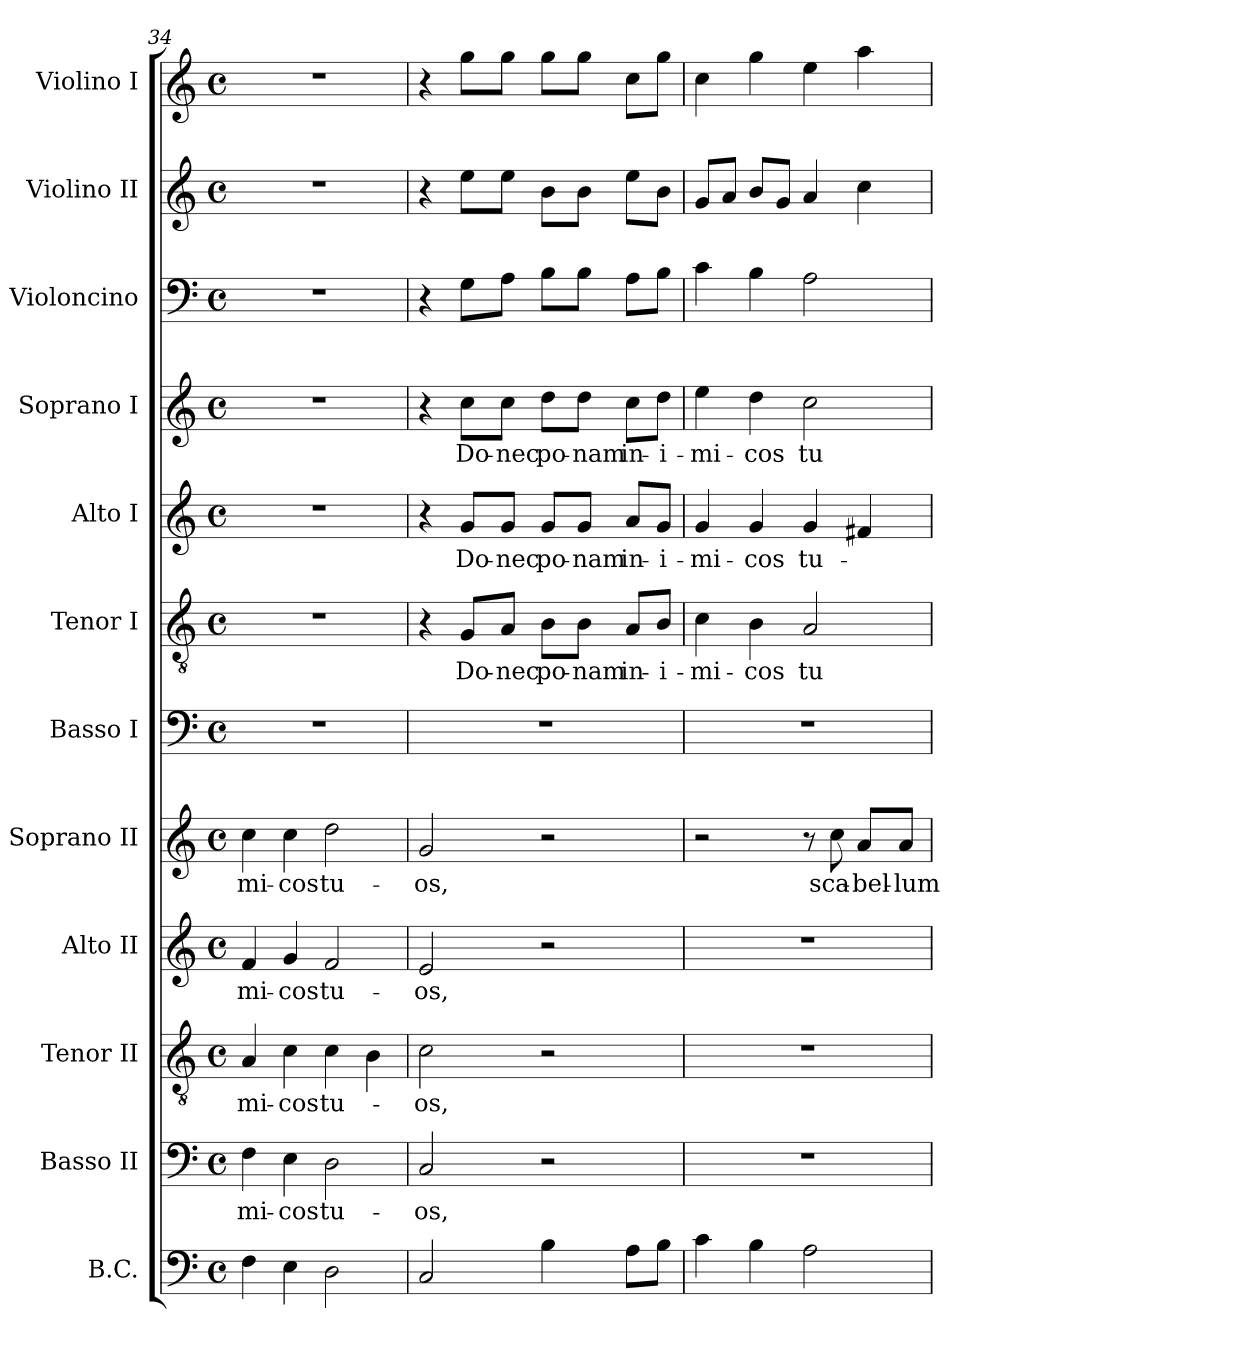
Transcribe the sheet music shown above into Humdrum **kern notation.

**kern	**kern	**text	**kern	**text	**kern	**text	**kern	**text	**kern	**kern	**text	**kern	**text	**kern	**text	**kern	**kern	**kern
*part12	*part11	*part11	*part10	*part10	*part9	*part9	*part8	*part8	*part7	*part6	*part6	*part5	*part5	*part4	*part4	*part3	*part2	*part1
*staff12	*staff11	*staff11	*staff10	*staff10	*staff9	*staff9	*staff8	*staff8	*staff7	*staff6	*staff6	*staff5	*staff5	*staff4	*staff4	*staff3	*staff2	*staff1
*I"B.C.	*I"Basso II	*	*I"Tenor II	*	*I"Alto II	*	*I"Soprano II	*	*I"Basso I	*I"Tenor I	*	*I"Alto I	*	*I"Soprano I	*	*I"Violoncino	*I"Violino II	*I"Violino I
*I'BC	*I'B 2	*	*I'T 2	*	*I'A 2	*	*I'S 2	*	*I'B 1	*I'T 1	*	*I'A 1	*	*I'S 1	*	*I'Vc.	*I'Vln. II	*I'Vln. I
*clefF4	*clefF4	*	*clefGv2	*	*clefG2	*	*clefG2	*	*clefF4	*clefGv2	*	*clefG2	*	*clefG2	*	*clefF4	*clefG2	*clefG2
*k[]	*k[]	*	*k[]	*	*k[]	*	*k[]	*	*k[]	*k[]	*	*k[]	*	*k[]	*	*k[]	*k[]	*k[]
*C:	*C:	*	*C:	*	*C:	*	*C:	*	*C:	*C:	*	*C:	*	*C:	*	*C:	*C:	*C:
*M4/4	*M4/4	*	*M4/4	*	*M4/4	*	*M4/4	*	*M4/4	*M4/4	*	*M4/4	*	*M4/4	*	*M4/4	*M4/4	*M4/4
*met(c)	*met(c)	*	*met(c)	*	*met(c)	*	*met(c)	*	*met(c)	*met(c)	*	*met(c)	*	*met(c)	*	*met(c)	*met(c)	*met(c)
=34	=34	=34	=34	=34	=34	=34	=34	=34	=34	=34	=34	=34	=34	=34	=34	=34	=34	=34
!	!	!LO:LY:b	!	!	!	!	!	!	!	!	!	!	!	!	!	!	!	!
!	!	!	!	!LO:LY:b	!	!	!	!	!	!	!	!	!	!	!	!	!	!
!	!	!	!	!	!	!LO:LY:b	!	!	!	!	!	!	!	!	!	!	!	!
!	!	!	!	!	!	!	!	!LO:LY:b	!	!	!	!	!	!	!	!	!	!
4F\	4F\	-mi-	4A/	-mi-	4f/	-mi-	4cc\	-mi-	1r	1r	.	1r	.	1r	.	1r	1r	1r
!	!	!LO:LY:b	!	!	!	!	!	!	!	!	!	!	!	!	!	!	!	!
!	!	!	!	!LO:LY:b	!	!	!	!	!	!	!	!	!	!	!	!	!	!
!	!	!	!	!	!	!LO:LY:b	!	!	!	!	!	!	!	!	!	!	!	!
!	!	!	!	!	!	!	!	!LO:LY:b	!	!	!	!	!	!	!	!	!	!
4E\	4E\	-cos	4c\	-cos	4g/	-cos	4cc\	-cos	.	.	.	.	.	.	.	.	.	.
!	!	!LO:LY:b	!	!	!	!	!	!	!	!	!	!	!	!	!	!	!	!
!	!	!	!	!LO:LY:b	!	!	!	!	!	!	!	!	!	!	!	!	!	!
!	!	!	!	!	!	!LO:LY:b	!	!	!	!	!	!	!	!	!	!	!	!
!	!	!	!	!	!	!	!	!LO:LY:b	!	!	!	!	!	!	!	!	!	!
2D\	2D\	tu-	4c\	tu-	2f/	tu-	2dd\	tu-	.	.	.	.	.	.	.	.	.	.
.	.	.	4B\	.	.	.	.	.	.	.	.	.	.	.	.	.	.	.
!!LO:PB:g=z
=35	=35	=35	=35	=35	=35	=35	=35	=35	=35	=35	=35	=35	=35	=35	=35	=35	=35	=35
!	!	!LO:LY:b	!	!	!	!	!	!	!	!	!	!	!	!	!	!	!	!
!	!	!	!	!LO:LY:b	!	!	!	!	!	!	!	!	!	!	!	!	!	!
!	!	!	!	!	!	!LO:LY:b	!	!	!	!	!	!	!	!	!	!	!	!
!	!	!	!	!	!	!	!	!LO:LY:b	!	!	!	!	!	!	!	!	!	!
2C/	2C/	-os,	2c\	-os,	2e/	-os,	2g/	-os,	1r	4r	.	4r	.	4r	.	4r	4r	4r
!	!	!	!	!	!	!	!	!	!	!	!LO:LY:b	!	!	!	!	!	!	!
!	!	!	!	!	!	!	!	!	!	!	!	!	!LO:LY:b	!	!	!	!	!
!	!	!	!	!	!	!	!	!	!	!	!	!	!	!	!LO:LY:b	!	!	!
.	.	.	.	.	.	.	.	.	.	8G/L	Do-	8g/L	Do-	8cc\L	Do-	8G\L	8ee\L	8gg\L
!	!	!	!	!	!	!	!	!	!	!	!LO:LY:b	!	!	!	!	!	!	!
!	!	!	!	!	!	!	!	!	!	!	!	!	!LO:LY:b	!	!	!	!	!
!	!	!	!	!	!	!	!	!	!	!	!	!	!	!	!LO:LY:b	!	!	!
.	.	.	.	.	.	.	.	.	.	8A/J	-nec	8g/J	-nec	8cc\J	-nec	8A\J	8ee\J	8gg\J
!	!	!	!	!	!	!	!	!	!	!	!LO:LY:b	!	!	!	!	!	!	!
!	!	!	!	!	!	!	!	!	!	!	!	!	!LO:LY:b	!	!	!	!	!
!	!	!	!	!	!	!	!	!	!	!	!	!	!	!	!LO:LY:b	!	!	!
4B\	2r	.	2r	.	2r	.	2r	.	.	8B\L	po-	8g/L	po-	8dd\L	po-	8B\L	8b\L	8gg\L
!	!	!	!	!	!	!	!	!	!	!	!LO:LY:b	!	!	!	!	!	!	!
!	!	!	!	!	!	!	!	!	!	!	!	!	!LO:LY:b	!	!	!	!	!
!	!	!	!	!	!	!	!	!	!	!	!	!	!	!	!LO:LY:b	!	!	!
.	.	.	.	.	.	.	.	.	.	8B\J	-nam	8g/J	-nam	8dd\J	-nam	8B\J	8b\J	8gg\J
!	!	!	!	!	!	!	!	!	!	!	!LO:LY:b	!	!	!	!	!	!	!
!	!	!	!	!	!	!	!	!	!	!	!	!	!LO:LY:b	!	!	!	!	!
!	!	!	!	!	!	!	!	!	!	!	!	!	!	!	!LO:LY:b	!	!	!
8A\L	.	.	.	.	.	.	.	.	.	8A/L	in-	8a/L	in-	8cc\L	in-	8A\L	8ee\L	8cc\L
!	!	!	!	!	!	!	!	!	!	!	!LO:LY:b	!	!	!	!	!	!	!
!	!	!	!	!	!	!	!	!	!	!	!	!	!LO:LY:b	!	!	!	!	!
!	!	!	!	!	!	!	!	!	!	!	!	!	!	!	!LO:LY:b	!	!	!
8B\J	.	.	.	.	.	.	.	.	.	8B/J	-i-	8g/J	-i-	8dd\J	-i-	8B\J	8b\J	8gg\J
=36	=36	=36	=36	=36	=36	=36	=36	=36	=36	=36	=36	=36	=36	=36	=36	=36	=36	=36
!	!	!	!	!	!	!	!	!	!	!	!LO:LY:b	!	!	!	!	!	!	!
!	!	!	!	!	!	!	!	!	!	!	!	!	!LO:LY:b	!	!	!	!	!
!	!	!	!	!	!	!	!	!	!	!	!	!	!	!	!LO:LY:b	!	!	!
4c\	1r	.	1r	.	1r	.	2r	.	1r	4c\	-mi-	4g/	-mi-	4ee\	-mi-	4c\	8g/L	4cc\
.	.	.	.	.	.	.	.	.	.	.	.	.	.	.	.	.	8a/J	.
!	!	!	!	!	!	!	!	!	!	!	!LO:LY:b	!	!	!	!	!	!	!
!	!	!	!	!	!	!	!	!	!	!	!	!	!LO:LY:b	!	!	!	!	!
!	!	!	!	!	!	!	!	!	!	!	!	!	!	!	!LO:LY:b	!	!	!
4B\	.	.	.	.	.	.	.	.	.	4B\	-cos	4g/	-cos	4dd\	-cos	4B\	8b/L	4gg\
.	.	.	.	.	.	.	.	.	.	.	.	.	.	.	.	.	8g/J	.
!	!	!	!	!	!	!	!	!	!	!	!LO:LY:b	!	!	!	!	!	!	!
!	!	!	!	!	!	!	!	!	!	!	!	!	!LO:LY:b	!	!	!	!	!
!	!	!	!	!	!	!	!	!	!	!	!	!	!	!	!LO:LY:b	!	!	!
2A\	.	.	.	.	.	.	8r	.	.	2A/	tu-	4g/	tu-	2cc\	tu-	2A\	4a/	4ee\
!	!	!	!	!	!	!	!	!LO:LY:b	!	!	!	!	!	!	!	!	!	!
.	.	.	.	.	.	.	8cc\	sca-	.	.	.	.	.	.	.	.	.	.
!	!	!	!	!	!	!	!	!LO:LY:b	!	!	!	!	!	!	!	!	!	!
.	.	.	.	.	.	.	8a/L	-bel-	.	.	.	4f#X/	.	.	.	.	4cc\	4aa\
!	!	!	!	!	!	!	!	!LO:LY:b	!	!	!	!	!	!	!	!	!	!
.	.	.	.	.	.	.	8a/J	-lum	.	.	.	.	.	.	.	.	.	.
=	=	=	=	=	=	=	=	=	=	=	=	=	=	=	=	=	=	=
*-	*-	*-	*-	*-	*-	*-	*-	*-	*-	*-	*-	*-	*-	*-	*-	*-	*-	*-
